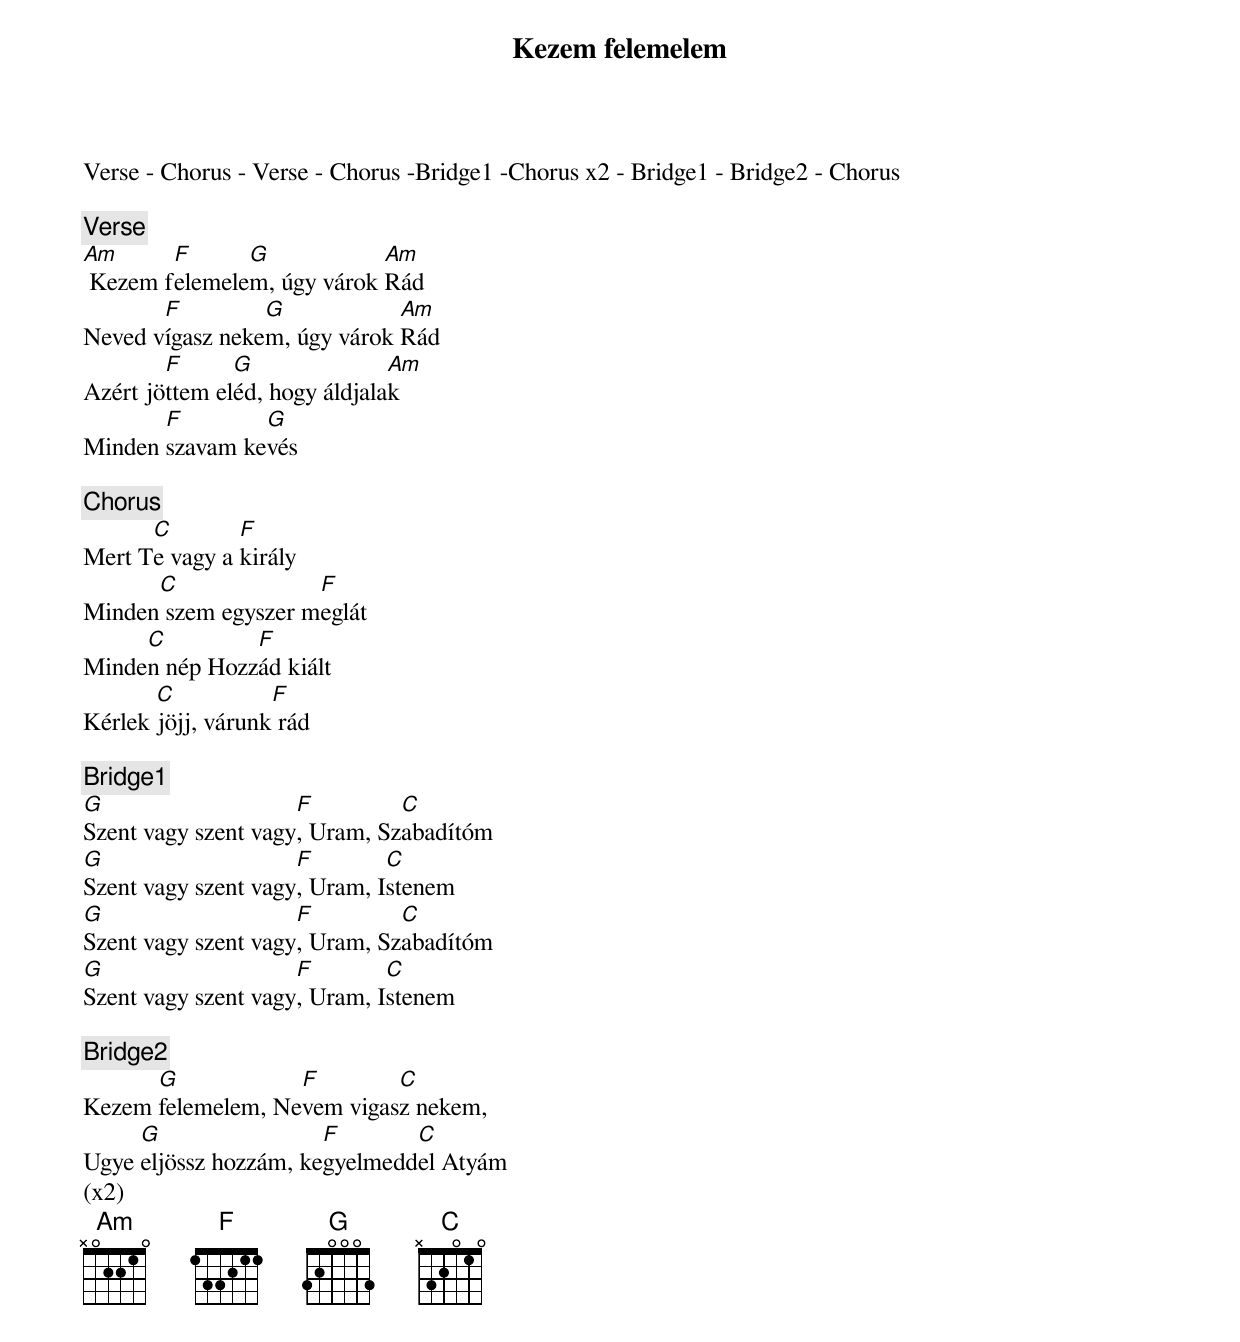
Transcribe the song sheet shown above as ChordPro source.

{title: Kezem felemelem}
{subtitle: }

Verse - Chorus - Verse - Chorus -Bridge1 -Chorus x2 - Bridge1 - Bridge2 - Chorus

{c: Verse}
[Am] Kezem f[F]elemele[G]m, úgy várok [Am]Rád
Neved v[F]ígasz neke[G]m, úgy várok [Am]Rád
Azért jö[F]ttem el[G]éd, hogy áldjala[Am]k
Minden [F]szavam ke[G]vés

{c: Chorus}
Mert T[C]e vagy a [F]király
Minden[C] szem egyszer m[F]eglát
Minde[C]n nép Hozz[F]ád kiált
Kérlek [C]jöjj, várunk[F] rád

{c: Bridge1}
[G]Szent vagy szent vagy[F], Uram, Sz[C]abadítóm
[G]Szent vagy szent vagy[F], Uram, I[C]stenem
[G]Szent vagy szent vagy[F], Uram, Sz[C]abadítóm
[G]Szent vagy szent vagy[F], Uram, I[C]stenem

{c: Bridge2}
Kezem [G]felemelem, Ne[F]vem vigas[C]z nekem,
Ugye [G]eljössz hozzám, ke[F]gyelmedd[C]el Atyám
(x2)
